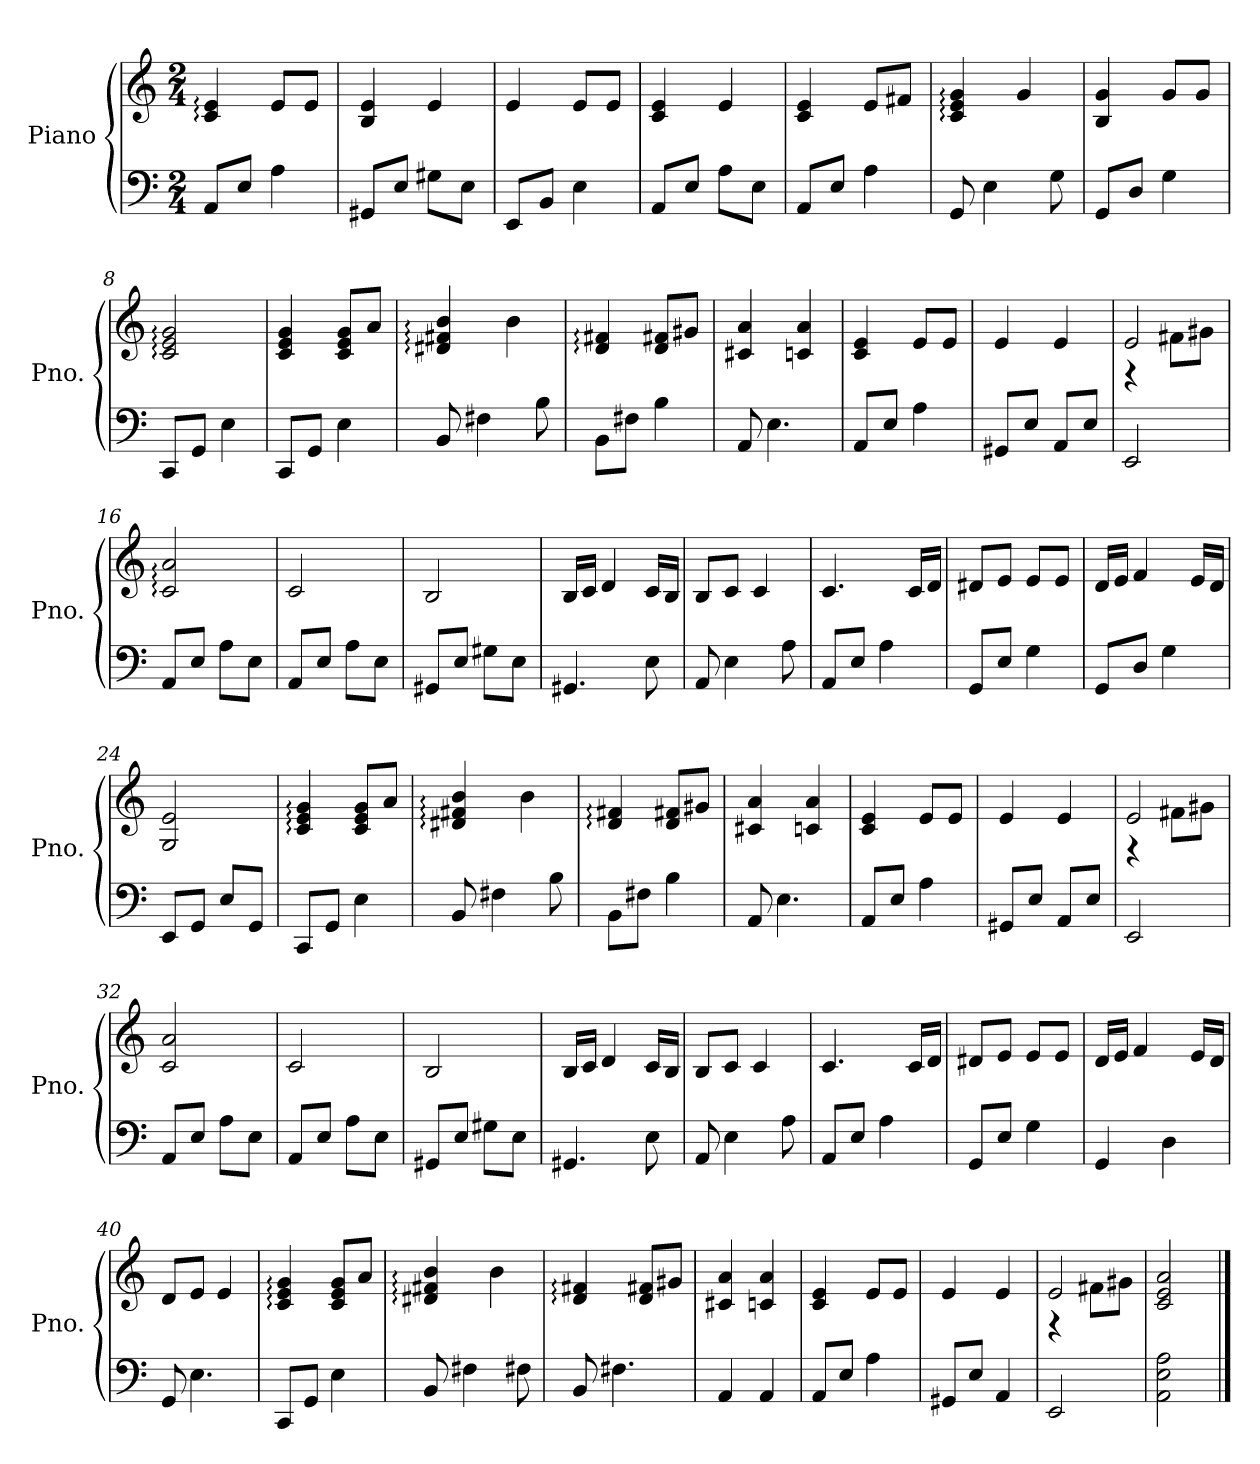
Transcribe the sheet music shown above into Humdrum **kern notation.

**kern	**kern
*part1	*part1
*staff2	*staff1
*I"Piano	*
*I'Pno.	*
*clefF4	*clefG2
*k[]	*k[]
*M2/4	*M2/4
*MM80	*MM80
=1	=1
8AA/L	4c/: 4e/:
8E/J	.
4A\	8e/L
.	8e/J
=2	=2
8GG#X/L	4B/ 4e/
8E/J	.
8G#X\L	4e/
8E\J	.
=3	=3
8EE/L	4e/
8BB/J	.
4E\	8e/L
.	8e/J
=4	=4
8AA/L	4c/ 4e/
8E/J	.
8A\L	4e/
8E\J	.
=5	=5
8AA/L	4c/ 4e/
8E/J	.
4A\	8e/L
.	8f#X/J
=6	=6
8GG/	4c/: 4e/: 4g/:
4E\	.
.	4g/
8G\	.
=7	=7
8GG/L	4B/ 4g/
8D/J	.
4G\	8g/L
.	8g/J
=8	=8
8CC/L	2c/: 2e/: 2g/:
8GG/J	.
4E\	.
=9	=9
8CC/L	4c/ 4e/ 4g/
8GG/J	.
4E\	8c/ 8e/ 8g/L
.	8a/J
!!LO:LB:g=z
=10	=10
8BB/	4d#X/: 4f#X/: 4b/:
4F#X\	.
.	4b\
8B\	.
=11	=11
8BB\L	4d/: 4f#X/:
8F#X\J	.
4B\	8d/ 8f#X/L
.	8g#X/J
=12	=12
8AA/	4c#X/ 4a/
4.E\	.
.	4cn/ 4a/
=13	=13
8AA/L	4c/ 4e/
8E/J	.
4A\	8e/L
.	8e/J
=14	=14
8GG#X/L	4e/
8E/J	.
8AA/L	4e/
8E/J	.
=15	=15
*	*^
2EE/	2e/	4r
.	.	8f#X\L
.	.	8g#X\J
*	*v	*v
=16	=16
8AA/L	2c/: 2a/:
8E/J	.
8A\L	.
8E\J	.
=17	=17
8AA/L	2c/
8E/J	.
8A\L	.
8E\J	.
=18	=18
8GG#X/L	2B/
8E/J	.
8G#X\L	.
8E\J	.
!!LO:LB:g=z
=19	=19
4.GG#X/	16B/LL
.	16c/JJ
.	4d/
8E\	16c/LL
.	16B/JJ
=20	=20
8AA/	8B/L
4E\	8c/J
.	4c/
8A\	.
=21	=21
8AA/L	4.c/
8E/J	.
4A\	.
.	16c/LL
.	16d/JJ
=22	=22
8GG/L	8d#X/L
8E/J	8e/J
4G\	8e/L
.	8e/J
=23	=23
8GG/L	16d/LL
.	16e/JJ
8D/J	4f/
4G\	.
.	16e/LL
.	16d/JJ
=24	=24
8EE/L	2G/ 2e/
8GG/J	.
8E/L	.
8GG/J	.
=25	=25
8CC/L	4c/: 4e/: 4g/:
8GG/J	.
4E\	8c/ 8e/ 8g/L
.	8a/J
=26	=26
8BB/	4d#X/: 4f#X/: 4b/:
4F#X\	.
.	4b\
8B\	.
!!LO:LB:g=z
=27	=27
8BB\L	4d/: 4f#X/:
8F#X\J	.
4B\	8d/ 8f#X/L
.	8g#X/J
=28	=28
8AA/	4c#X/ 4a/
4.E\	.
.	4cn/ 4a/
=29	=29
8AA/L	4c/ 4e/
8E/J	.
4A\	8e/L
.	8e/J
=30	=30
8GG#X/L	4e/
8E/J	.
8AA/L	4e/
8E/J	.
=31	=31
*	*^
2EE/	2e/	4r
.	.	8f#X\L
.	.	8g#X\J
*	*v	*v
=32	=32
8AA/L	2c/ 2a/
8E/J	.
8A\L	.
8E\J	.
=33	=33
8AA/L	2c/
8E/J	.
8A\L	.
8E\J	.
=34	=34
8GG#X/L	2B/
8E/J	.
8G#X\L	.
8E\J	.
=35	=35
4.GG#X/	16B/LL
.	16c/JJ
.	4d/
8E\	16c/LL
.	16B/JJ
!!LO:LB:g=z
=36	=36
8AA/	8B/L
4E\	8c/J
.	4c/
8A\	.
=37	=37
8AA/L	4.c/
8E/J	.
4A\	.
.	16c/LL
.	16d/JJ
=38	=38
8GG/L	8d#X/L
8E/J	8e/J
4G\	8e/L
.	8e/J
=39	=39
4GG/	16d/LL
.	16e/JJ
.	4f/
4D\	.
.	16e/LL
.	16d/JJ
=40	=40
8GG/	8d/L
4.E\	8e/J
.	4e/
=41	=41
8CC/L	4c/: 4e/: 4g/:
8GG/J	.
4E\	8c/ 8e/ 8g/L
.	8a/J
=42	=42
8BB/	4d#X/: 4f#X/: 4b/:
4F#X\	.
.	4b\
8F#X\	.
=43	=43
8BB/	4d/: 4f#X/:
4.F#X\	.
.	8d/ 8f#X/L
.	8g#X/J
=44	=44
4AA/	4c#X/ 4a/
4AA/	4cn/ 4a/
!!LO:PB:g=z
=45	=45
8AA/L	4c/ 4e/
8E/J	.
4A\	8e/L
.	8e/J
=46	=46
8GG#X/L	4e/
8E/J	.
4AA/	4e/
=47	=47
*	*^
2EE/	2e/	4r
.	.	8f#X\L
.	.	8g#X\J
*	*v	*v
=48	=48
2AA\ 2E\ 2A\	2c/ 2e/ 2a/
==	==
*-	*-
